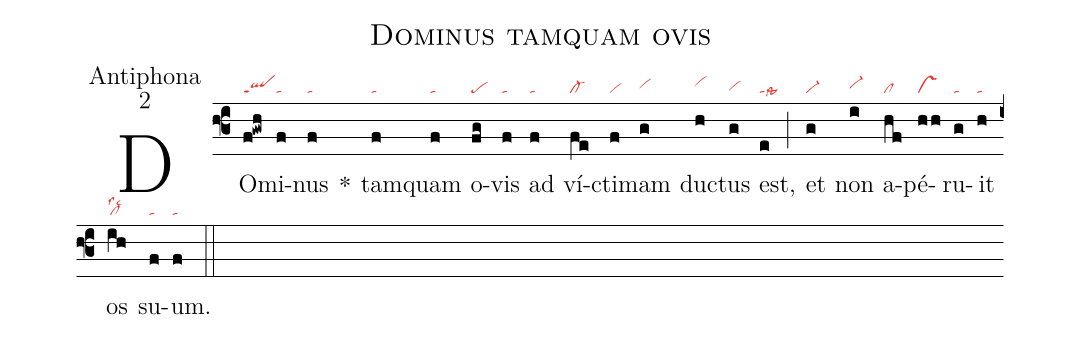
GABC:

name:Dominus tamquam ovis;
office-part:Antiphona;
mode:2;
nabc-lines:1;
%%
(f3)
DO(f!gwh|qlppt1)mi(f|ta)nus(f|ta) *()
tam(f|ta)quam(f|ta) o(fg|pe)vis(f|ta) ad(f|ta) ví(fe|cl-)cti(f|vi)mam(g|vihh) du(h|vihi)ctus(g|vihg) est,(e|talssta6) (;)
et(g|vi-) non(i|vi-hh) a(hf|cl)pé(hh|vs)ru(g|ta)it(h|ta) os(ih|cllss2lsc2) su(f|ta)um.(f///|ta) (::)
